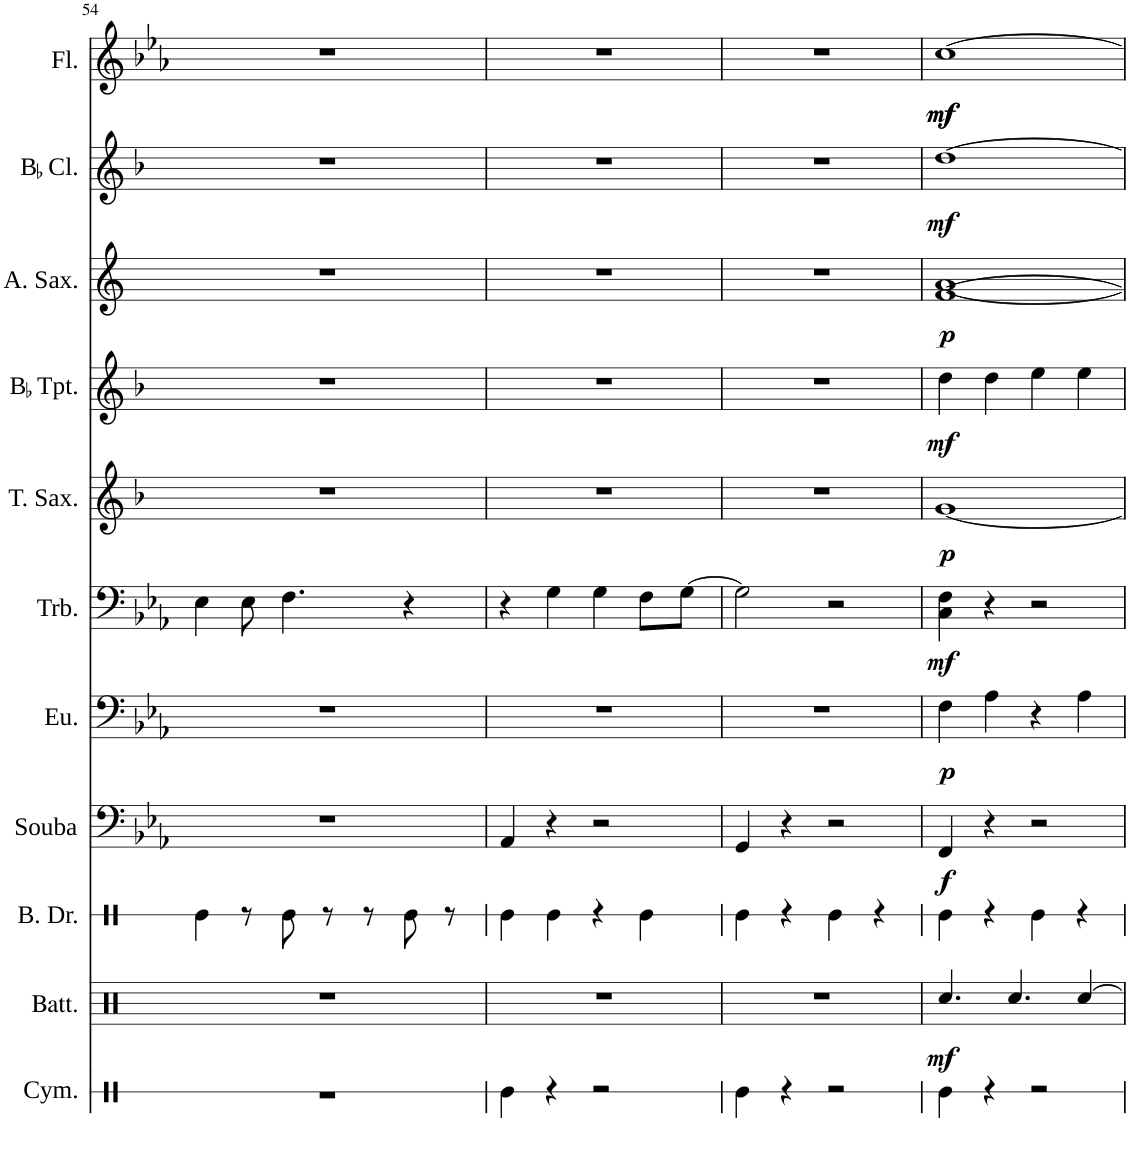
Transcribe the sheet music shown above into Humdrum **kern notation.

**kern	**kern	**dynam	**kern	**kern	**dynam	**kern	**dynam	**kern	**dynam	**kern	**dynam	**kern	**dynam	**kern	**dynam	**kern	**dynam	**kern	**dynam
*part11	*part10	*part10	*part9	*part8	*part8	*part7	*part7	*part6	*part6	*part5	*part5	*part4	*part4	*part3	*part3	*part2	*part2	*part1	*part1
*staff11	*staff10	*staff10	*staff9	*staff8	*staff8	*staff7	*staff7	*staff6	*staff6	*staff5	*staff5	*staff4	*staff4	*staff3	*staff3	*staff2	*staff2	*staff1	*staff1
*I"Cymbal	*I"Batterie	*	*I"Bass Drum	*I"Souba	*	*I"Euphonium	*	*I"Trombone	*	*I"Tenor Saxophone	*	*I"BaccidentalFlat Trumpet	*	*I"Alto Saxophone	*	*I"BaccidentalFlat Clarinet	*	*I"Flute	*
*I'Cym.	*I'Batt.	*	*I'B. Dr.	*I'Souba	*	*I'Eu.	*	*I'Trb.	*	*I'T. Sax.	*	*I'BaccidentalFlat Tpt.	*	*I'A. Sax.	*	*I'BaccidentalFlat Cl.	*	*I'Fl.	*
!!LO:PB:g=z
*clefX	*clefX	*	*clefX	*clefF4	*	*clefF4	*	*clefF4	*	*clefG2	*	*clefG2	*	*clefG2	*	*clefG2	*	*clefG2	*
*	*	*	*	*	*	*	*	*	*	*Trd8c14	*	*Trd1c2	*	*Trd5c9	*	*Trd1c2	*	*	*
*k[]	*k[]	*	*k[]	*k[b-e-a-]	*	*k[b-e-a-]	*	*k[b-e-a-]	*	*k[b-]	*	*k[b-]	*	*k[]	*	*k[b-]	*	*k[b-e-a-]	*
*M4/4	*M4/4	*	*M4/4	*M4/4	*	*M4/4	*	*M4/4	*	*M4/4	*	*M4/4	*	*M4/4	*	*M4/4	*	*M4/4	*
=54	=54	=54	=54	=54	=54	=54	=54	=54	=54	=54	=54	=54	=54	=54	=54	=54	=54	=54	=54
1r	1r	.	4Re\	1r	.	1r	.	4E-\	.	1r	.	1r	.	1r	.	1r	.	1r	.
.	.	.	8r	.	.	.	.	8E-\	.	.	.	.	.	.	.	.	.	.	.
.	.	.	8Re\	.	.	.	.	4.F\	.	.	.	.	.	.	.	.	.	.	.
.	.	.	8r	.	.	.	.	.	.	.	.	.	.	.	.	.	.	.	.
.	.	.	8r	.	.	.	.	.	.	.	.	.	.	.	.	.	.	.	.
.	.	.	8Re\	.	.	.	.	4r	.	.	.	.	.	.	.	.	.	.	.
.	.	.	8r	.	.	.	.	.	.	.	.	.	.	.	.	.	.	.	.
=55	=55	=55	=55	=55	=55	=55	=55	=55	=55	=55	=55	=55	=55	=55	=55	=55	=55	=55	=55
4Re\	1r	.	4Re\	4AA-/	.	1r	.	4r	.	1r	.	1r	.	1r	.	1r	.	1r	.
4r	.	.	4Re\	4r	.	.	.	4G\	.	.	.	.	.	.	.	.	.	.	.
2r	.	.	4r	2r	.	.	.	4G\	.	.	.	.	.	.	.	.	.	.	.
.	.	.	4Re\	.	.	.	.	8F\L	.	.	.	.	.	.	.	.	.	.	.
.	.	.	.	.	.	.	.	[8G\J	.	.	.	.	.	.	.	.	.	.	.
=56	=56	=56	=56	=56	=56	=56	=56	=56	=56	=56	=56	=56	=56	=56	=56	=56	=56	=56	=56
4Re\	1r	.	4Re\	4GG/	.	1r	.	2G\]	.	1r	.	1r	.	1r	.	1r	.	1r	.
4r	.	.	4r	4r	.	.	.	.	.	.	.	.	.	.	.	.	.	.	.
2r	.	.	4Re\	2r	.	.	.	2r	.	.	.	.	.	.	.	.	.	.	.
.	.	.	4r	.	.	.	.	.	.	.	.	.	.	.	.	.	.	.	.
=57	=57	=57	=57	=57	=57	=57	=57	=57	=57	=57	=57	=57	=57	=57	=57	=57	=57	=57	=57
*	*	*	*	*	*	*	*	*	*	*	*	*	*	*^	*	*	*	*	*
!	!	!LO:DY:b	!	!	!LO:DY:b	!	!LO:DY:b	!	!LO:DY:b	!	!LO:DY:b	!	!LO:DY:b	!	!	!LO:DY:b	!	!LO:DY:b	!	!LO:DY:b
!	!	!	!	!	!	!	!	!	!	!	!	!	!	!	!	!	!	!	!	!LO:DY:n=1:b
4Re\	4.Rcc/	mf	4Re\	4FF/	f	4F\	p	4C\ 4F\	mf	[1g	p	4dd\	mf	[1f	[1a	p	[1dd	mf	[1cc	mf mf
4r	.	.	4r	4r	.	4A-\	.	4r	.	.	.	4dd\	.	.	.	.	.	.	.	.
.	4.Rcc/	.	.	.	.	.	.	.	.	.	.	.	.	.	.	.	.	.	.	.
2r	.	.	4Re\	2r	.	4r	.	2r	.	.	.	4ee\	.	.	.	.	.	.	.	.
.	[4Rcc/	.	4r	.	.	4A-\	.	.	.	.	.	4ee\	.	.	.	.	.	.	.	.
*	*	*	*	*	*	*	*	*	*	*	*	*	*	*v	*v	*	*	*	*	*
=	=	=	=	=	=	=	=	=	=	=	=	=	=	=	=	=	=	=	=
*-	*-	*-	*-	*-	*-	*-	*-	*-	*-	*-	*-	*-	*-	*-	*-	*-	*-	*-	*-
